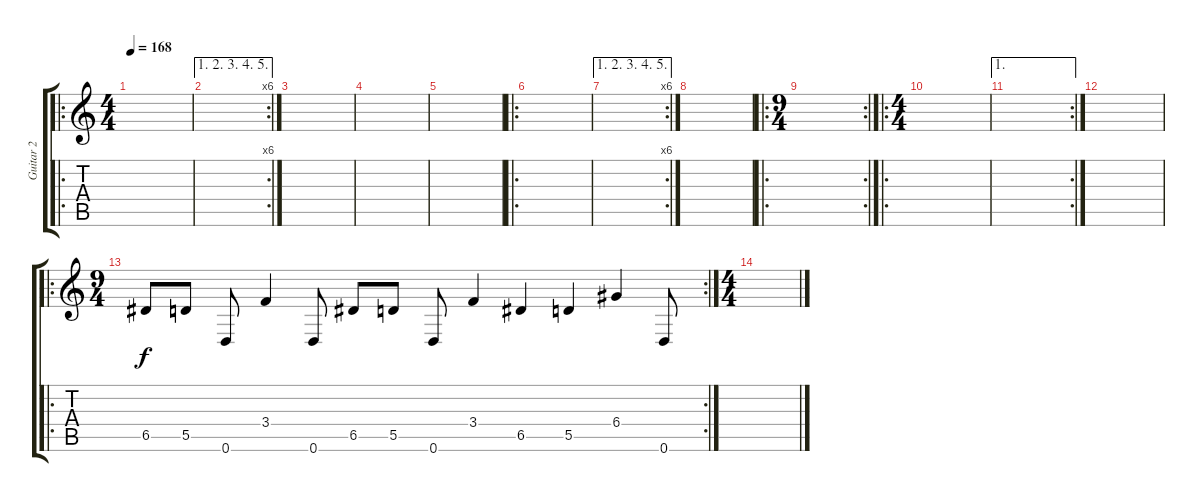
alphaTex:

\track ("Guitar 2" "Guitar 2") {instrument distortionguitar}
\staff {score tabs}
\tuning (E4 B3 G3 D3 A2 D2) {hide}
\ro
\ts (4 4)
\tempo 168
\clef g2
\ks c
|
\ae (1 2 3 4 5)
\rc 6
|
|
|
|
\ro
|
\ae (1 2 3 4 5)
\rc 6
|
|
\ro
\rc 2
\ts (9 4)
|
\ro
\ts (4 4)
|
\ae 1
\rc 2
|
|
\ro
\rc 2
\ts (9 4)
6.5.8 5.5.8 0.6.8 3.4.4 0.6.8 6.5.8 5.5.8 0.6.8 3.4.4 6.5.4 5.5.4 6.4.4 0.6.8 |
\ts (4 4)
